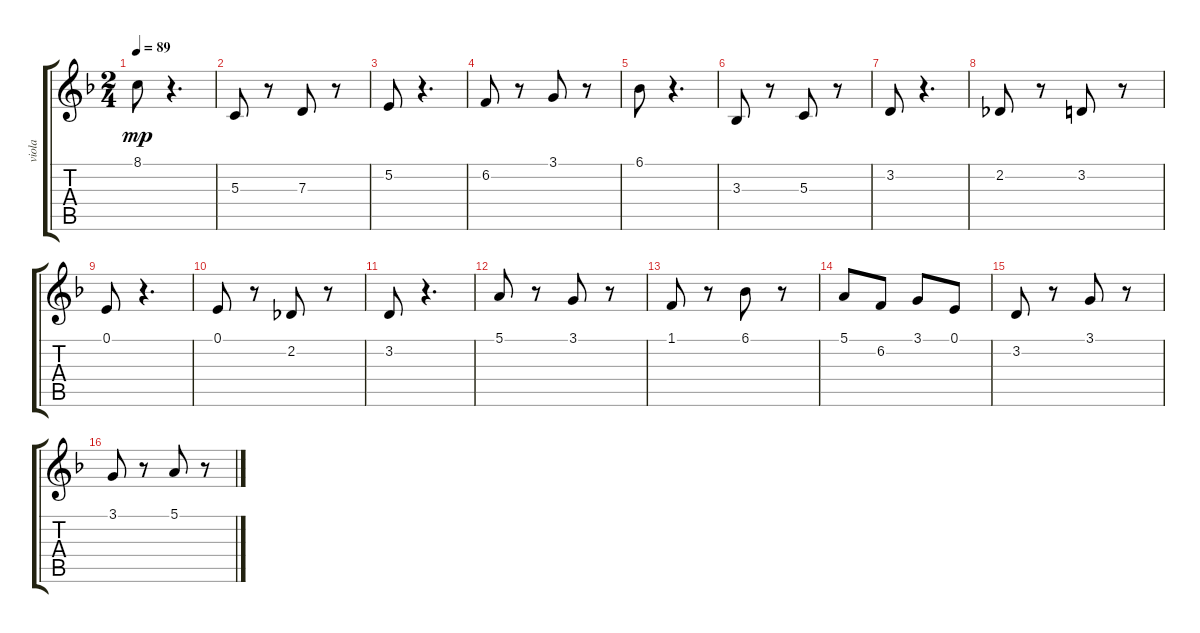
\track ("viola" "viola") {instrument stringensemble1}
\staff {score tabs}
\tuning (E4 B3 G3 D3 A2 E2) {hide}
\ts (2 4)
\tempo 89
\clef g2
\ks dminor
8.1.8{dy mp} r.4{d} |
5.3.8 r.8 7.3.8 r.8 |
5.2.8 r.4{d} |
6.2.8 r.8 3.1.8 r.8 |
6.1.8 r.4{d} |
3.3.8 r.8 5.3.8 r.8 |
3.2.8 r.4{d} |
2.2.8 r.8 3.2.8 r.8 |
0.1.8 r.4{d} |
0.1.8 r.8 2.2.8 r.8 |
3.2.8 r.4{d} |
5.1.8 r.8 3.1.8 r.8 |
1.1.8 r.8 6.1.8 r.8 |
5.1.8 6.2.8 3.1.8 0.1.8 |
3.2.8 r.8 3.1.8 r.8 |
3.1.8 r.8 5.1.8 r.8
